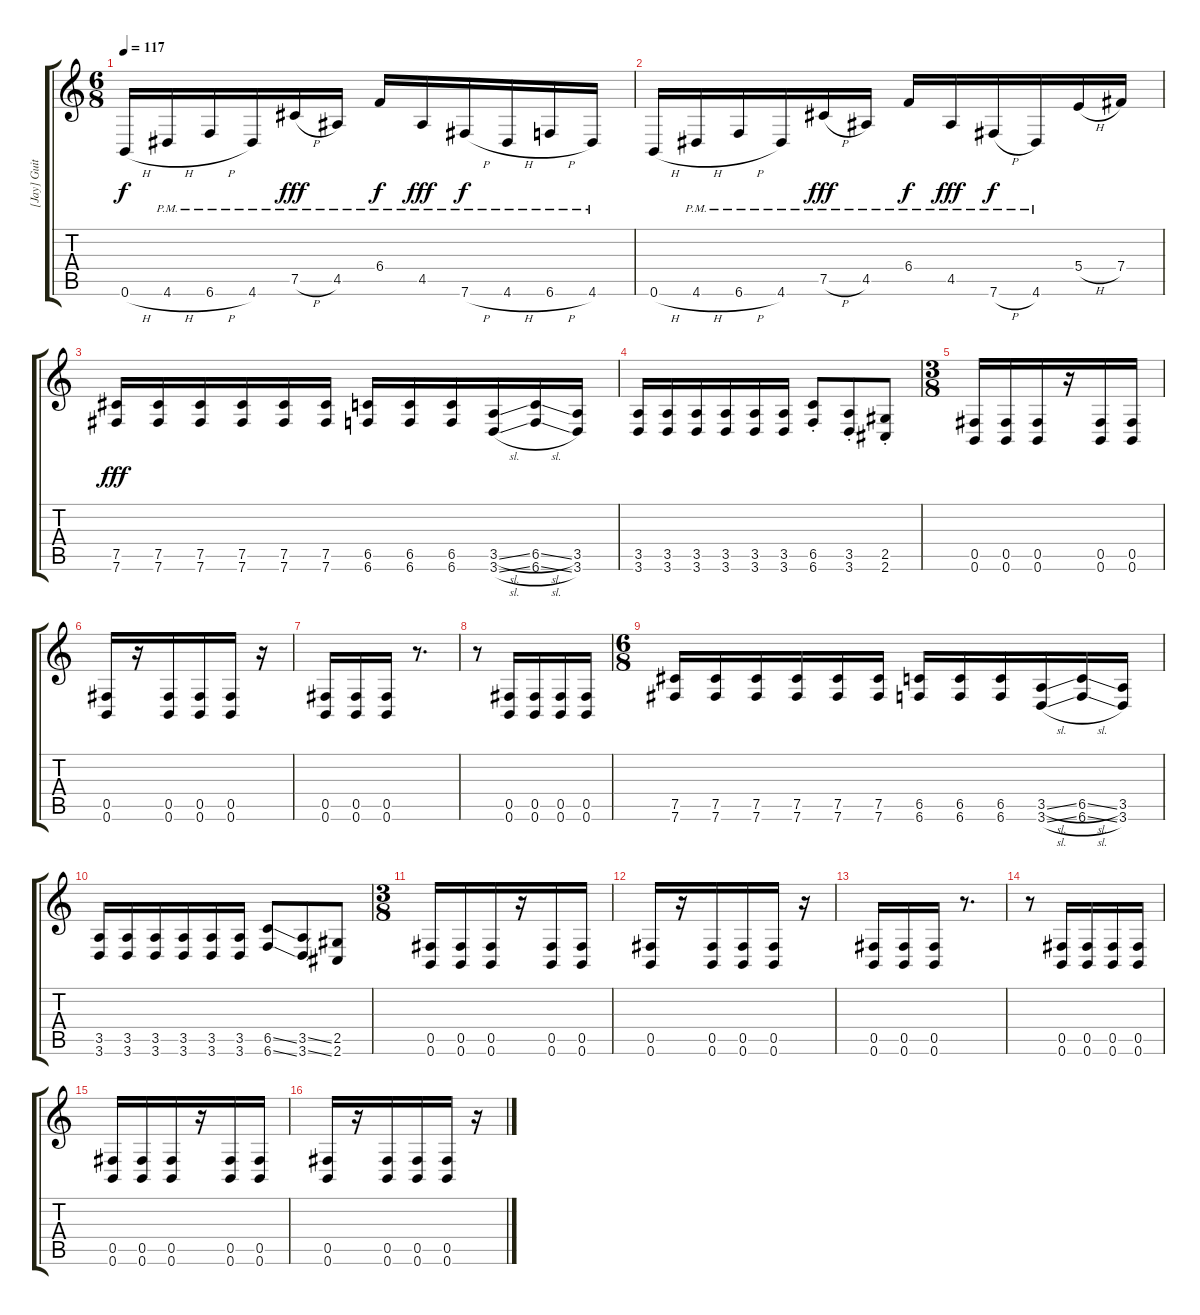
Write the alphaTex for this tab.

\track ("[Jay] Guitar #1" "[Jay] Guit") {instrument overdrivenguitar}
\staff {score tabs}
\tuning (Db4 Ab3 E3 B2 Gb2 B1) {hide}
\ts (6 8)
\tempo 117
\clef g2
\ks c
0.6{h}.16{dy f} 4.6{h pm}.16 6.6{h pm}.16 4.6{pm}.16 7.5{h pm}.16{dy fff} 4.5{pm}.16 6.4{pm}.16{dy f} 4.5{pm}.16{dy fff} 7.6{h pm}.16{dy f} 4.6{h pm}.16 6.6{h pm}.16 4.6{pm}.16 |
0.6{h}.16 4.6{h pm}.16 6.6{h pm}.16 4.6{pm}.16 7.5{h pm}.16{dy fff} 4.5{pm}.16 6.4{pm}.16{dy f} 4.5{pm}.16{dy fff} 7.6{h pm}.16{dy f} 4.6{pm}.16 5.4{h}.16 7.4.16 |
(7.5 7.6).16{dy fff} (7.5 7.6).16 (7.5 7.6).16 (7.5 7.6).16 (7.5 7.6).16 (7.5 7.6).16 (6.5 6.6).16 (6.5 6.6).16 (6.5 6.6).16 (3.5{sl} 3.6{sl}).16 (6.5{sl} 6.6{sl}).16 (3.5 3.6).16 |
(3.5 3.6).16 (3.5 3.6).16 (3.5 3.6).16 (3.5 3.6).16 (3.5 3.6).16 (3.5 3.6).16 (6.5{st} 6.6{st}).8 (3.5{st} 3.6{st}).8 (2.5{st} 2.6{st}).8 |
\ts (3 8)
(0.5 0.6).16 (0.5 0.6).16 (0.5 0.6).16 r.16 (0.5 0.6).16 (0.5 0.6).16 |
(0.5 0.6).16 r.16 (0.5 0.6).16 (0.5 0.6).16 (0.5 0.6).16 r.16 |
(0.5 0.6).16 (0.5 0.6).16 (0.5 0.6).16 r.8{d} |
r.8 (0.5 0.6).16 (0.5 0.6).16 (0.5 0.6).16 (0.5 0.6).16 |
\ts (6 8)
(7.5 7.6).16 (7.5 7.6).16 (7.5 7.6).16 (7.5 7.6).16 (7.5 7.6).16 (7.5 7.6).16 (6.5 6.6).16 (6.5 6.6).16 (6.5 6.6).16 (3.5{sl} 3.6{sl}).16 (6.5{sl} 6.6{sl}).16 (3.5 3.6).16 |
(3.5 3.6).16 (3.5 3.6).16 (3.5 3.6).16 (3.5 3.6).16 (3.5 3.6).16 (3.5 3.6).16 (6.5{ss} 6.6{ss}).8 (3.5{ss} 3.6{ss}).8 (2.5 2.6).8 |
\ts (3 8)
(0.5 0.6).16 (0.5 0.6).16 (0.5 0.6).16 r.16 (0.5 0.6).16 (0.5 0.6).16 |
(0.5 0.6).16 r.16 (0.5 0.6).16 (0.5 0.6).16 (0.5 0.6).16 r.16 |
(0.5 0.6).16 (0.5 0.6).16 (0.5 0.6).16 r.8{d} |
r.8 (0.5 0.6).16 (0.5 0.6).16 (0.5 0.6).16 (0.5 0.6).16 |
(0.5 0.6).16 (0.5 0.6).16 (0.5 0.6).16 r.16 (0.5 0.6).16 (0.5 0.6).16 |
(0.5 0.6).16 r.16 (0.5 0.6).16 (0.5 0.6).16 (0.5 0.6).16 r.16
